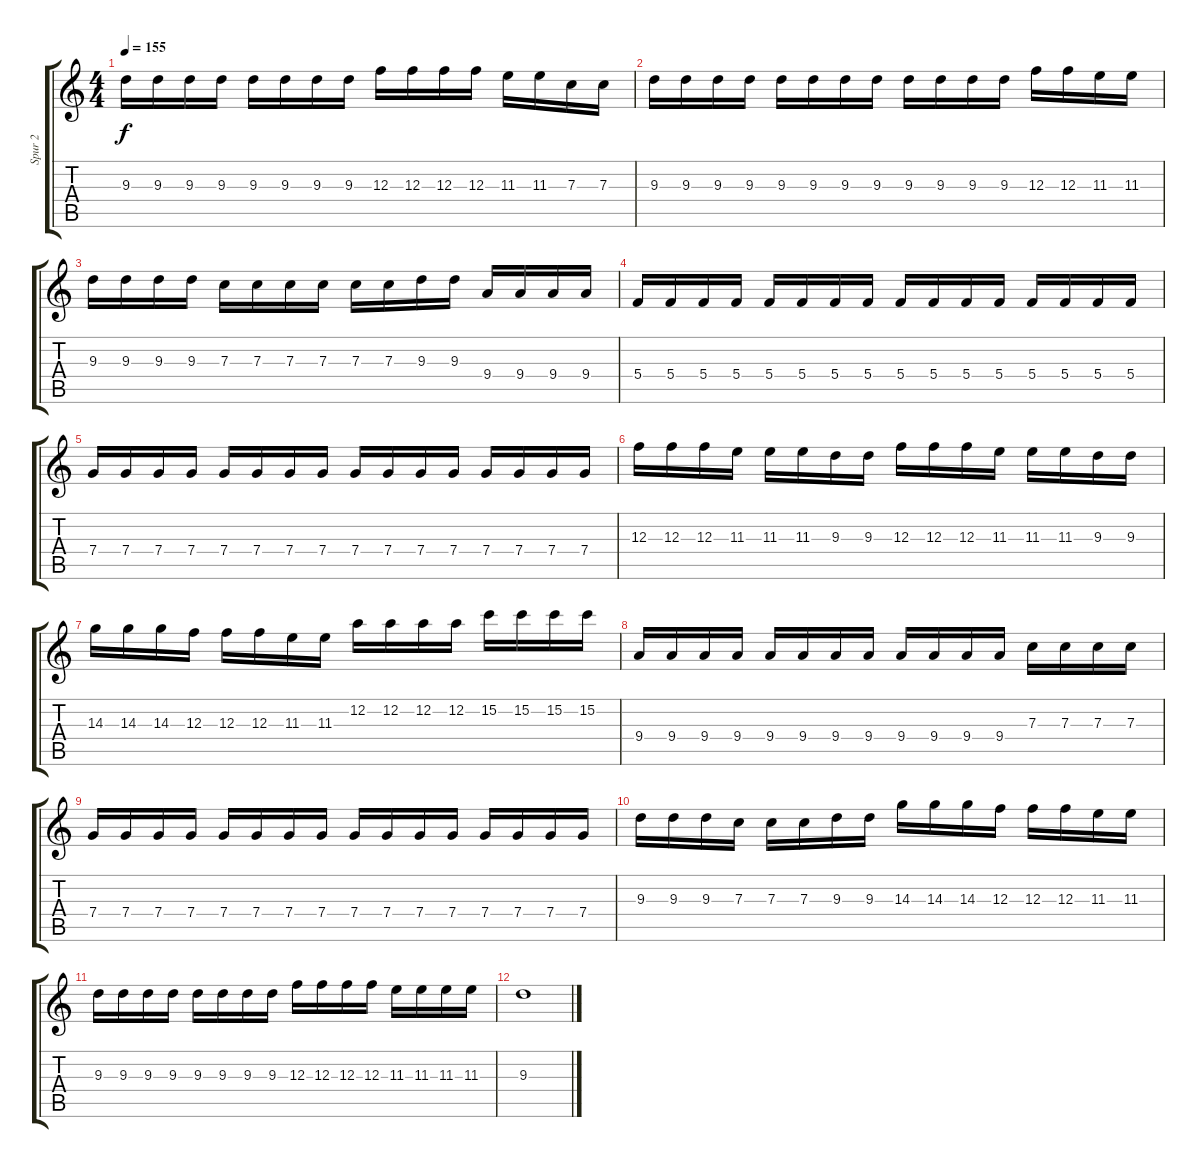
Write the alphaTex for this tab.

\track ("Spur 2" "Spur 2") {instrument distortionguitar}
\staff {score tabs}
\tuning (D4 A3 F3 C3 G2 D2) {hide}
\ts (4 4)
\tempo 155
\clef g2
\ks c
9.3.16{dy f} 9.3.16 9.3.16 9.3.16 9.3.16 9.3.16 9.3.16 9.3.16 12.3.16 12.3.16 12.3.16 12.3.16 11.3.16 11.3.16 7.3.16 7.3.16 |
9.3.16 9.3.16 9.3.16 9.3.16 9.3.16 9.3.16 9.3.16 9.3.16 9.3.16 9.3.16 9.3.16 9.3.16 12.3.16 12.3.16 11.3.16 11.3.16 |
9.3.16 9.3.16 9.3.16 9.3.16 7.3.16 7.3.16 7.3.16 7.3.16 7.3.16 7.3.16 9.3.16 9.3.16 9.4.16 9.4.16 9.4.16 9.4.16 |
5.4.16 5.4.16 5.4.16 5.4.16 5.4.16 5.4.16 5.4.16 5.4.16 5.4.16 5.4.16 5.4.16 5.4.16 5.4.16 5.4.16 5.4.16 5.4.16 |
7.4.16 7.4.16 7.4.16 7.4.16 7.4.16 7.4.16 7.4.16 7.4.16 7.4.16 7.4.16 7.4.16 7.4.16 7.4.16 7.4.16 7.4.16 7.4.16 |
12.3.16 12.3.16 12.3.16 11.3.16 11.3.16 11.3.16 9.3.16 9.3.16 12.3.16 12.3.16 12.3.16 11.3.16 11.3.16 11.3.16 9.3.16 9.3.16 |
14.3.16 14.3.16 14.3.16 12.3.16 12.3.16 12.3.16 11.3.16 11.3.16 12.2.16 12.2.16 12.2.16 12.2.16 15.2.16 15.2.16 15.2.16 15.2.16 |
9.4.16 9.4.16 9.4.16 9.4.16 9.4.16 9.4.16 9.4.16 9.4.16 9.4.16 9.4.16 9.4.16 9.4.16 7.3.16 7.3.16 7.3.16 7.3.16 |
7.4.16 7.4.16 7.4.16 7.4.16 7.4.16 7.4.16 7.4.16 7.4.16 7.4.16 7.4.16 7.4.16 7.4.16 7.4.16 7.4.16 7.4.16 7.4.16 |
9.3.16 9.3.16 9.3.16 7.3.16 7.3.16 7.3.16 9.3.16 9.3.16 14.3.16 14.3.16 14.3.16 12.3.16 12.3.16 12.3.16 11.3.16 11.3.16 |
9.3.16 9.3.16 9.3.16 9.3.16 9.3.16 9.3.16 9.3.16 9.3.16 12.3.16 12.3.16 12.3.16 12.3.16 11.3.16 11.3.16 11.3.16 11.3.16 |
9.3.1
